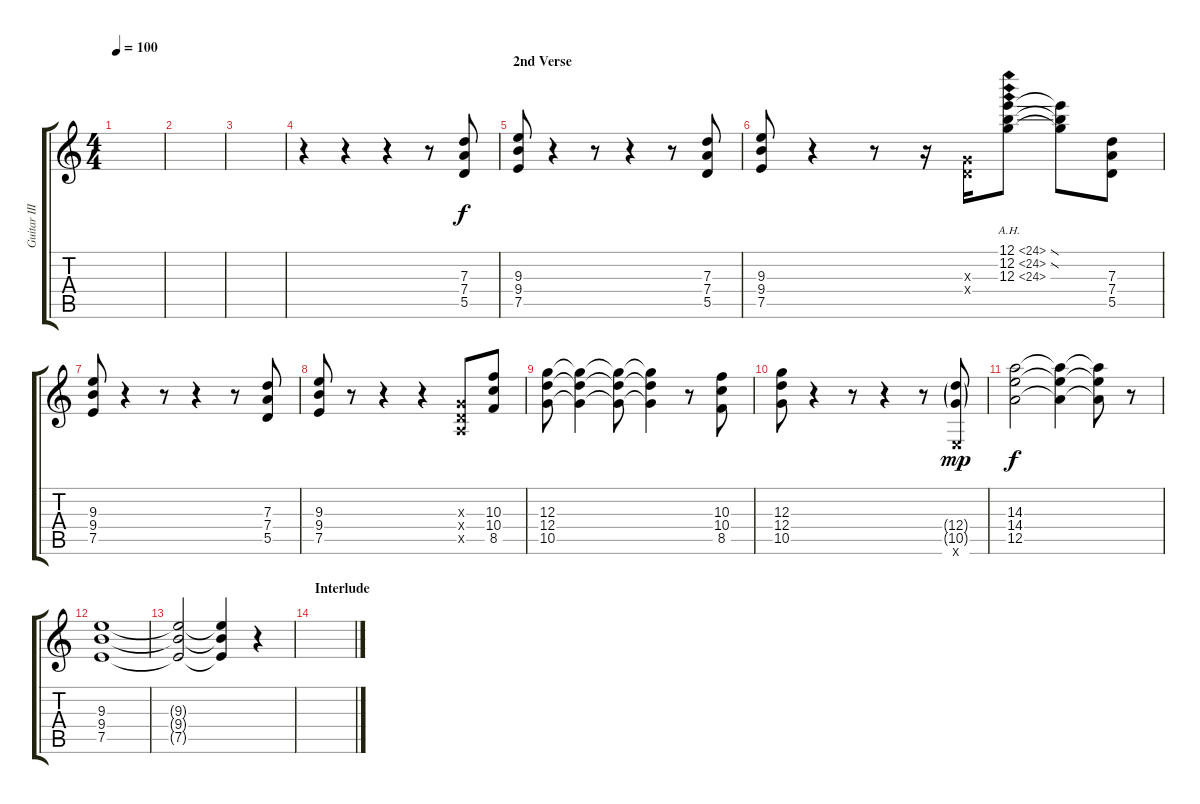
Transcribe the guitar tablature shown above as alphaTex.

\track ("Guitar III" "Guitar III") {instrument overdrivenguitar}
\staff {score tabs}
\tuning (E4 B3 G3 D3 A2 E2) {hide}
\ts (4 4)
\tempo 100
\clef g2
\ks c
|
|
|
r.4 r.4 r.4 r.8 (7.3 7.4 5.5).8 |
\section ("" "2nd Verse")
(9.3 9.4 7.5).8 r.4 r.8 r.4 r.8 (7.3 7.4 5.5).8 |
(9.3 9.4 7.5).8 r.4 r.8 r.16 (0.3{x} 0.4{x}).16 (12.1{ah 12 ss} 12.2{ah 12 ss} 12.3{ah 12}).8 (12.1{t} 12.2{t} 12.3{t}).8 (7.3 7.4 5.5).8 |
(9.3 9.4 7.5).8 r.4 r.8 r.4 r.8 (7.3 7.4 5.5).8 |
(9.3 9.4 7.5).8 r.8 r.4 r.4 (0.3{x} 0.4{x} 0.5{x}).8 (10.3 10.4 8.5).8 |
(12.3 12.4 10.5).8 (12.3{t} 12.4{t} 10.5{t}).4 (12.3{t} 12.4{t} 10.5{t}).8 (12.3{t} 12.4{t} 10.5{t}).4 r.8 (10.3 10.4 8.5).8 |
(12.3 12.4 10.5).8 r.4 r.8 r.4 r.8 (12.4{g} 10.5{g} 0.6{x}).8{dy mp} |
(14.3 14.4 12.5).2{dy f} (14.3{t} 14.4{t} 12.5{t}).4 (14.3{t} 14.4{t} 12.5{t}).8 r.8 |
(9.3 9.4 7.5).1{volume 4} |
(9.3{t} 9.4{t} 7.5{t}).2 (9.3{t} 9.4{t} 7.5{t}).4 r.4{volume 15} |
\section ("" "Interlude")
